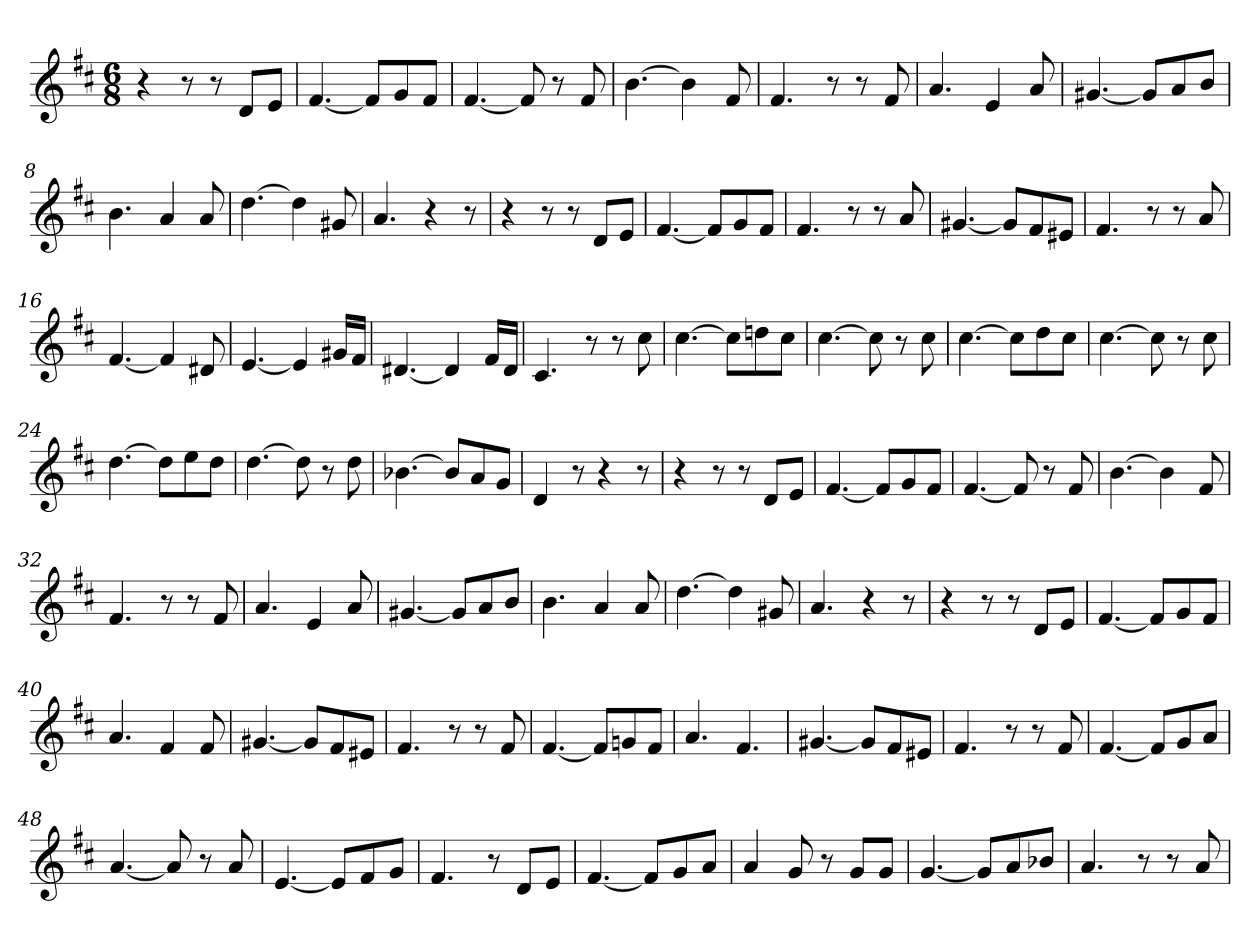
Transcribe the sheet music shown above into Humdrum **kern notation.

**kern
*part1
*staff1
*clefG2
*k[f#c#]
*M6/8
=1
4r
8r
8r
8d/L
8e/J
=2
[4.f#/
8f#/L]
8g/
8f#/J
=3
[4.f#/
8f#/]
8r
8f#/
=4
[4.b\
4b\]
8f#/
=5
4.f#/
8r
8r
8f#/
=6
4.a/
4e/
8a/
=7
[4.g#X/
8g#/L]
8a/
8b/J
=8
4.b\
4a/
8a/
=9
[4.dd\
4dd\]
8g#X/
!!LO:LB:g=z
=10
4.a/
4r
8r
=11
4r
8r
8r
8d/L
8e/J
=12
[4.f#/
8f#/L]
8g/
8f#/J
=13
4.f#/
8r
8r
8a/
=14
[4.g#X/
8g#/L]
8f#/
8e#X/J
=15
4.f#/
8r
8r
8a/
=16
[4.f#/
4f#/]
8d#X/
=17
[4.e/
4e/]
16g#X/LL
16f#/JJ
=18
[4.d#X/
4d#/]
16f#/LL
16d#/JJ
!!LO:LB:g=z
=19
4.c#/
8r
8r
8cc#\
=20
[4.cc#\
8cc#\L]
8ddn\
8cc#\J
=21
[4.cc#\
8cc#\]
8r
8cc#\
=22
[4.cc#\
8cc#\L]
8dd\
8cc#\J
=23
[4.cc#\
8cc#\]
8r
8cc#\
=24
[4.dd\
8dd\L]
8ee\
8dd\J
=25
[4.dd\
8dd\]
8r
8dd\
=26
[4.b-X\
8b-/L]
8a/
8g/J
=27
4d/
8r
4r
8r
!!LO:LB:g=z
=28
4r
8r
8r
8d/L
8e/J
=29
[4.f#/
8f#/L]
8g/
8f#/J
=30
[4.f#/
8f#/]
8r
8f#/
=31
[4.b\
4b\]
8f#/
=32
4.f#/
8r
8r
8f#/
=33
4.a/
4e/
8a/
=34
[4.g#X/
8g#/L]
8a/
8b/J
=35
4.b\
4a/
8a/
=36
[4.dd\
4dd\]
8g#X/
!!LO:LB:g=z
=37
4.a/
4r
8r
=38
4r
8r
8r
8d/L
8e/J
=39
[4.f#/
8f#/L]
8g/
8f#/J
=40
4.a/
4f#/
8f#/
=41
[4.g#X/
8g#/L]
8f#/
8e#X/J
=42
4.f#/
8r
8r
8f#/
=43
[4.f#/
8f#/L]
8gn/
8f#/J
=44
4.a/
4.f#/
=45
[4.g#X/
8g#/L]
8f#/
8e#X/J
!!LO:LB:g=z
=46
4.f#/
8r
8r
8f#/
=47
[4.f#/
8f#/L]
8g/
8a/J
=48
[4.a/
8a/]
8r
8a/
=49
[4.e/
8e/L]
8f#/
8g/J
=50
4.f#/
8r
8d/L
8e/J
=51
[4.f#/
8f#/L]
8g/
8a/J
=52
4a/
8g/
8r
8g/L
8g/J
=53
[4.g/
8g/L]
8a/
8b-X/J
=54
4.a/
8r
8r
8a/
=
*-
